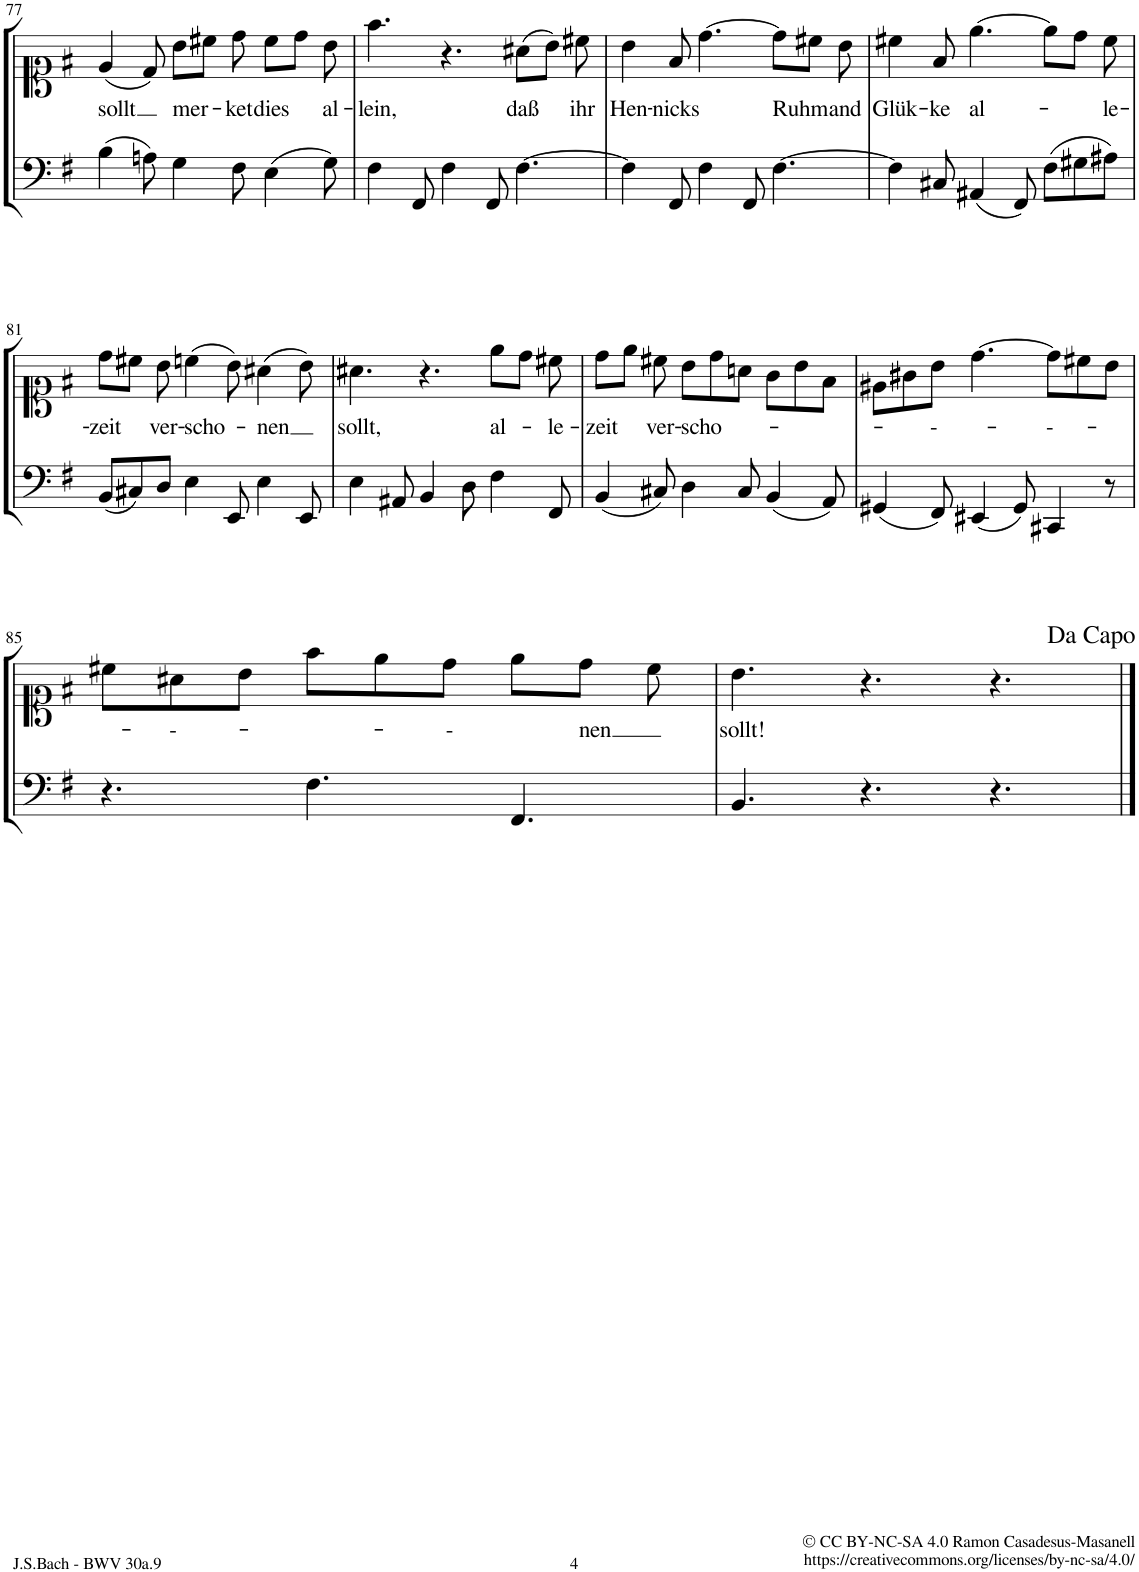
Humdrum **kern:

**kern	**kern	**text
*part2	*part1	*part1
*staff2	*staff1	*staff1
*I"Continuo	*I"Zeit	*
!!LO:PB:g=z
*clefF4	*clefC1	*
*k[f#]	*k[f#]	*
*M9/8	*M9/8	*
=77	=77	=77
!	!	!LO:LY:b
(4B\	(4e/	sollt
8An\)	8d/)	.
!	!	!LO:LY:b
4G\	8b\L	mer-
.	8cc#X\J	.
!	!	!LO:LY:b
8F#\	8dd\	-ket
!	!	!LO:LY:b
(4E\	8cc#\L	dies
.	8dd\J	.
!	!	!LO:LY:b
8G\)	8b\	al-
=78	=78	=78
!	!	!LO:LY:b
4F#\	4.ff#\	-lein,
8FF#/	.	.
4F#\	4.r	.
8FF#/	.	.
!	!	!LO:LY:b
[>4.F#\	(8a#X\L	daß
.	8b\J)	.
!	!	!LO:LY:b
.	8cc#X\	ihr
=79	=79	=79
!	!	!LO:LY:b
4F#\]	4b\	Hen-
!	!	!LO:LY:b
8FF#/	8f#/	-nicks
4F#\	[>4.dd\	.
8FF#/	.	.
!	!	!LO:LY:b
[>4.F#\	8dd\L]	Ruhm
.	8cc#X\J	.
!	!	!LO:LY:b
.	8b\	and
=80	=80	=80
!	!	!LO:LY:b
4F#\]	4cc#X\	Glük-
!	!	!LO:LY:b
8C#X/	8f#/	-ke
!	!	!LO:LY:b
(4AA#X/	[>4.ee\	al-
8FF#/)	.	.
(8F#\L	8ee\L]	.
8G#X\	8dd\J	.
!	!	!LO:LY:b
8A#X\J)	8cc#\	-le-
!!LO:LB:g=z
=81	=81	=81
!	!	!LO:LY:b
(8BB/L	8dd\L	-zeit
8C#X/)	8cc#X\J	.
!	!	!LO:LY:b
8D/J	8b\	ver-
!	!	!LO:LY:b
4E\	(4ccn\	-scho-
8EE/	8b\)	.
!	!	!LO:LY:b
4E\	(4a#X\	-nen
8EE/	8b\)	.
=82	=82	=82
!	!	!LO:LY:b
4E\	4.a#X\	sollt,
8AA#X/	.	.
4BB/	4.r	.
8D\	.	.
!	!	!LO:LY:b
4F#\	8ee\L	al-
.	8dd\J	.
!	!	!LO:LY:b
8FF#/	8cc#X\	-le-
=83	=83	=83
!	!	!LO:LY:b
(4BB/	8dd\L	-zeit
.	8ee\J	.
!	!	!LO:LY:b
8C#X/)	8cc#X\	ver-
!	!	!LO:LY:b
4D\	8b\L	-scho-
.	8dd\	.
8C#/	8an\J	.
(4BB/	8g\L	.
.	8b\	.
8AA/)	8f#\J	.
=84	=84	=84
(4GG#X/	8e#X\L	.
.	8g#X\	.
!	!	!LO:LY:b
8FF#/)	8b\J	---
(4EE#X/	[>4.dd\	.
8GG#/)	.	.
!	!	!LO:LY:b
4CC#X/	8dd\L]	---
.	8cc#X\	.
8r	8b\J	.
!!LO:LB:g=z
=85	=85	=85
4.r	8cc#X\L	.
!	!	!LO:LY:b
.	8a#X\	---
.	8b\J	.
4.F#\	8ff#\L	.
.	8ee\	.
!	!	!LO:LY:b
.	8dd\J	--
4.FF#/	8ee\L	.
!	!	!LO:LY:b
.	8dd\J	nen
.	8cc#\	.
=86	=86	=86
!	!	!LO:LY:b
4.BB/	4.b\	sollt!
4.r	4.r	.
4.r	4.r	.
==	==	==
*-	*-	*-
